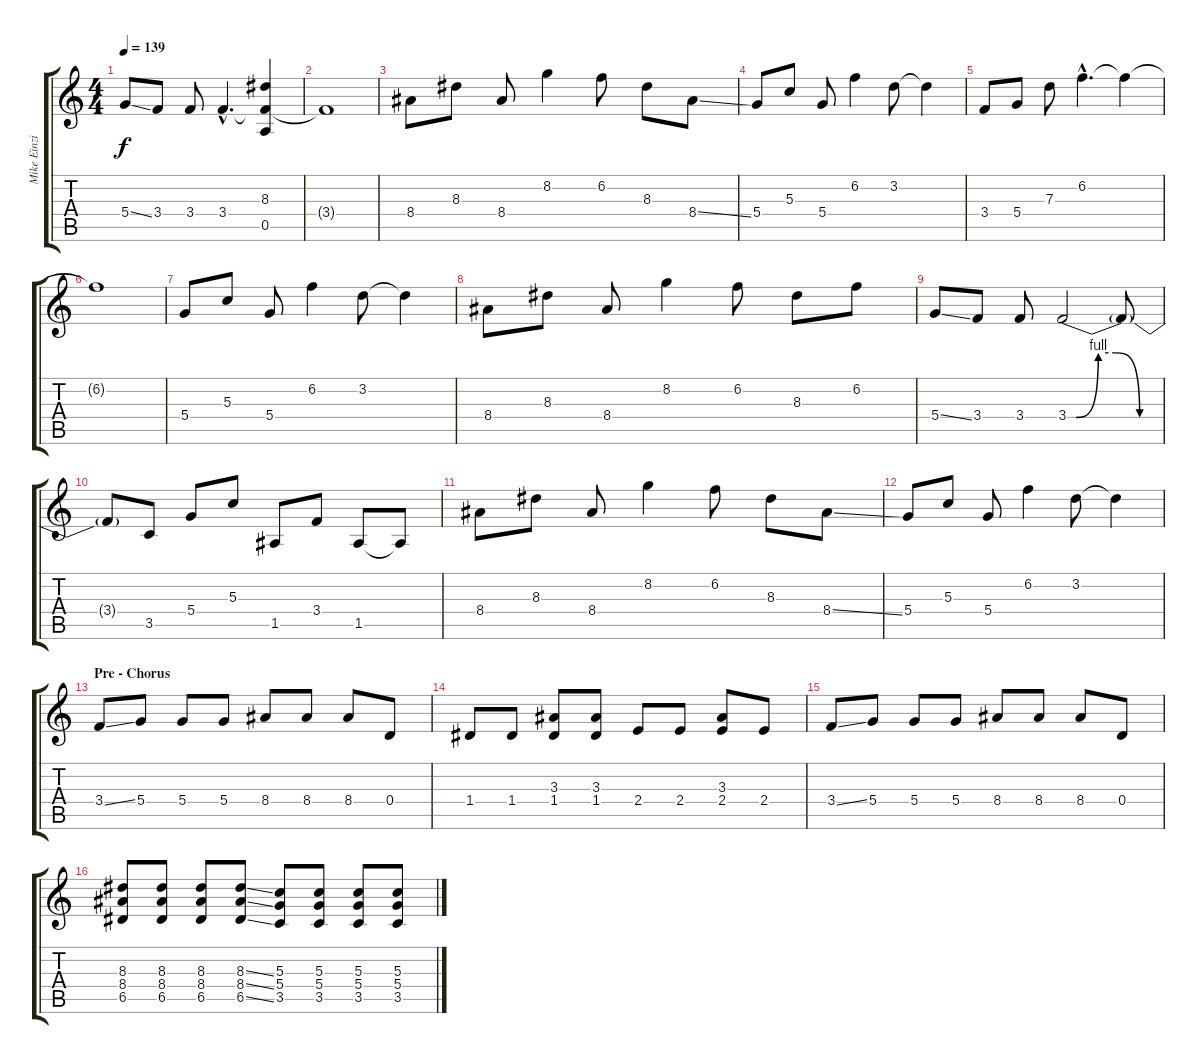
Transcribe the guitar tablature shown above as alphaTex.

\track ("Mike Einziger - Guitar" "Mike Einzi") {instrument overdrivenguitar}
\staff {score tabs}
\tuning (E4 B3 G3 D3 A2 E2) {hide}
\ts (4 4)
\tempo 139
\clef g2
\ks c
5.4{ss}.8{dy f} 3.4.8 3.4.8 3.4{hac}.4{d} (8.3{t} 3.4{t} 0.5).4 |
3.4{t}.1 |
8.4.8 8.3.8 8.4.8 8.2.4 6.2.8 8.3.8 8.4{ss}.8 |
5.4.8 5.3.8 5.4.8 6.2.4 3.2.8 3.2{t}.4 |
3.4.8 5.4.8 7.3.8 6.2{hac}.4{d} 6.2{t}.4 |
6.2{t}.1 |
5.4.8 5.3.8 5.4.8 6.2.4 3.2.8 3.2{t}.4 |
8.4.8 8.3.8 8.4.8 8.2.4 6.2.8 8.3.8 6.2.8 |
5.4{ss}.8 3.4.8 3.4.8 3.4{be (custom 0 0 5 0 19 4 30 4 45 0 60 0)}.2 3.4{t}.8 |
3.4{t}.8 3.5.8 5.4.8 5.3.8 1.5.8 3.4.8 1.5.8 1.5{t}.8 |
8.4.8 8.3.8 8.4.8 8.2.4 6.2.8 8.3.8 8.4{ss}.8 |
5.4.8 5.3.8 5.4.8 6.2.4 3.2.8 3.2{t}.4 |
\section ("" "Pre - Chorus")
3.4{ss}.8{instrument overdrivenguitar} 5.4.8 5.4.8 5.4.8 8.4.8 8.4.8 8.4.8 0.4.8 |
1.4.8 1.4.8 (3.3 1.4).8 (3.3 1.4).8 2.4.8 2.4.8 (3.3 2.4).8 2.4.8 |
3.4{ss}.8 5.4.8 5.4.8 5.4.8 8.4.8 8.4.8 8.4.8 0.4.8 |
(8.3 8.4 6.5).8 (8.3 8.4 6.5).8 (8.3 8.4 6.5).8 (8.3{ss} 8.4{ss} 6.5{ss}).8 (5.3 5.4 3.5).8 (5.3 5.4 3.5).8 (5.3 5.4 3.5).8 (5.3 5.4 3.5).8
